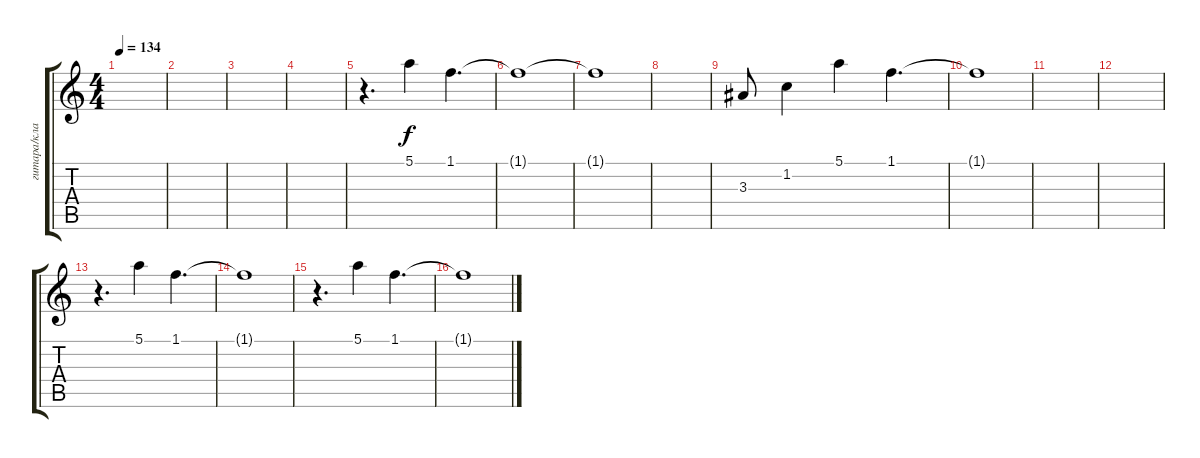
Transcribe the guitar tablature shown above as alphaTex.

\track ("гитара/клавиши xD" "гитара/кла") {instrument electricguitarmuted}
\staff {score tabs}
\tuning (E4 B3 G3 D3 A2 E2) {hide}
\ts (4 4)
\tempo 134
\clef g2
\ks c
|
|
|
|
r.4{d} 5.1.4 1.1.4{d} |
1.1{t}.1 |
1.1{t}.1 |
|
3.3.8 1.2.4 5.1.4 1.1.4{d} |
1.1{t}.1 |
|
|
r.4{d} 5.1.4 1.1.4{d} |
1.1{t}.1 |
r.4{d} 5.1.4 1.1.4{d} |
1.1{t}.1
